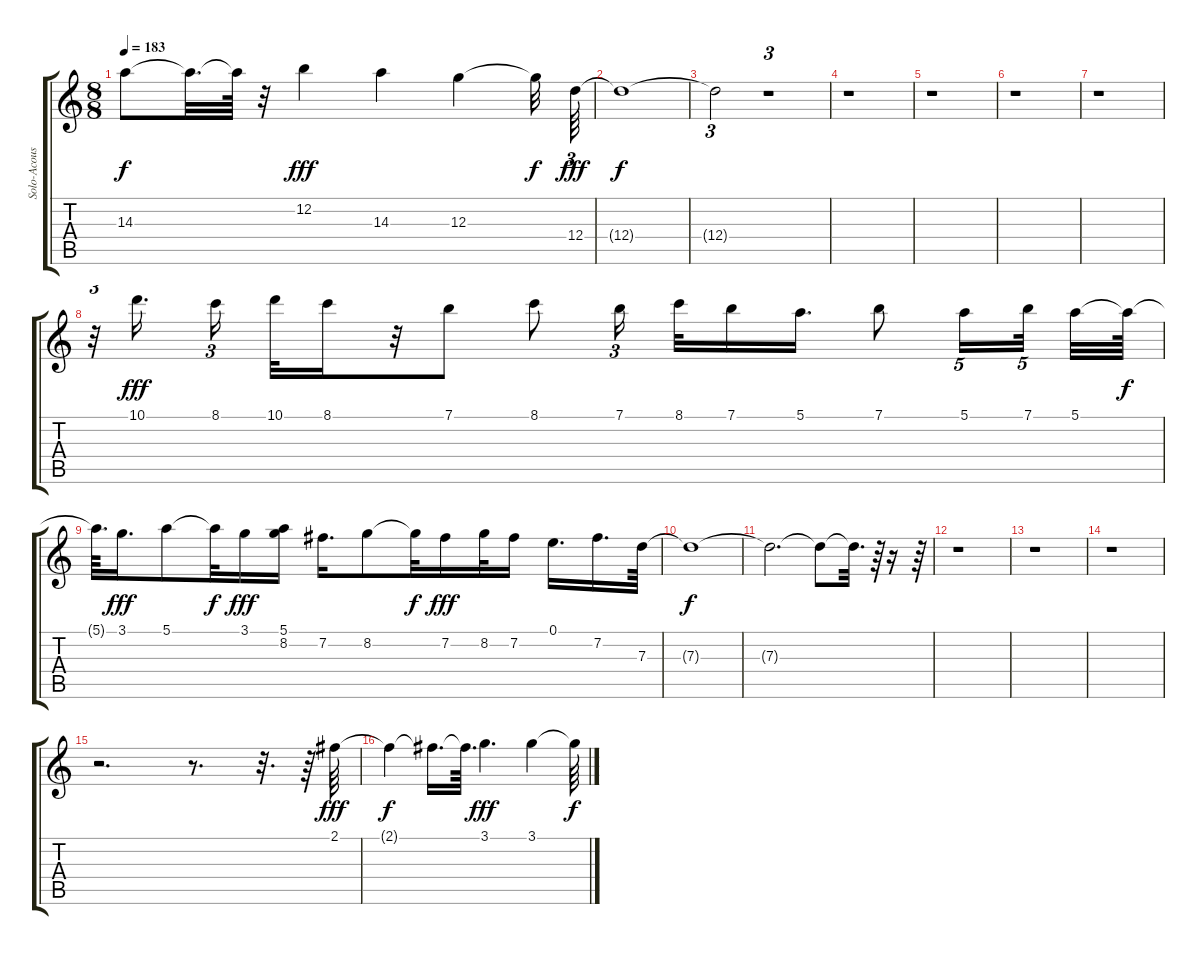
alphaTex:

\track ("Solo-Acoustic" "Solo-Acous") {instrument acousticguitarnylon}
\staff {score tabs}
\tuning (E4 B3 G3 D3 A2 E2) {hide}
\ts (8 8)
\tempo 183
\clef g2
\ks c
14.3{t}.8{dy f} 14.3{t}.32{d} 14.3{t}.64 r.32 12.2.4{dy fff} 14.3.4 12.3.4 12.3{t}.32{dy f} 12.4.64{tu (3 2) dy fff} |
12.4{t}.1{dy f} |
12.4{t}.2{tu (3 2)} r.1{tu (3 2)} |
r.1 |
r.1 |
r.1 |
r.1 |
r.32{tu (3 2)} 10.1.16{d dy fff} 8.1.16{tu (3 2)} 10.1.32 8.1.16 r.32 7.1.8 8.1.8 7.1.16{tu (3 2) beam splitsecondary} 8.1.32 7.1.16 5.1.16{d} 7.1.8 5.1.16{tu (5 4)} 7.1.32{tu (5 4) beam splitsecondary} 5.1.32 5.1{t}.64{dy f} |
5.1{t}.64{d} 3.1.16{d dy fff} 5.1.8 5.1{t}.32{dy f} 3.1.16{dy fff} (5.1 8.2).16 7.2.16{d} 8.2.8 8.2{t}.32{dy f} 7.2.16{dy fff} 8.2.32 7.2.16 0.1.16{d} 7.2.16{d} 7.3.64 |
7.3{t}.1{dy f} |
7.3{t}.2{d} 7.3{t}.8 7.3{t}.32{d} r.64 r.16 r.64 |
r.1 |
r.1 |
r.1 |
r.2{d} r.8{d} r.32{d} r.64 2.1.64{dy fff} |
2.1{t}.4{dy f} 2.1{t}.16{d} 2.1{t}.64{d} 3.1.4{d dy fff} 3.1.4 3.1{t}.64{dy f}
